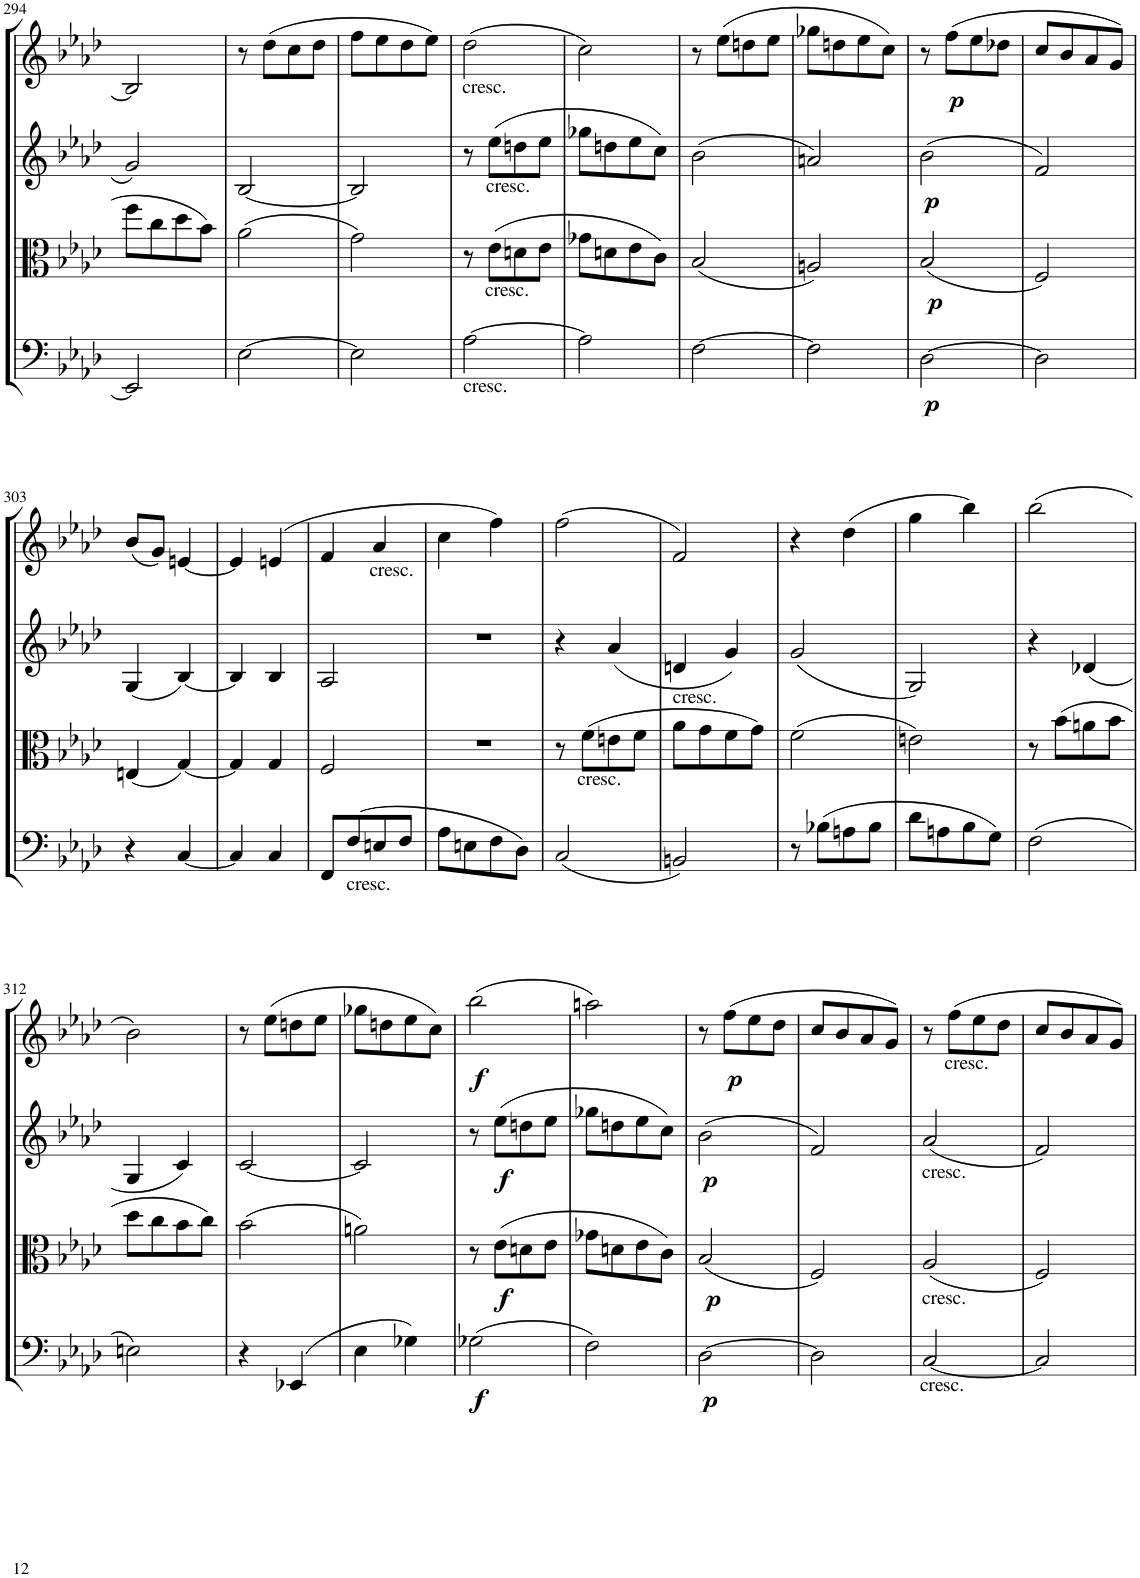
**kern	**dynam	**kern	**dynam	**kern	**dynam	**kern	**dynam
*part4	*part4	*part3	*part3	*part2	*part2	*part1	*part1
*staff4	*staff4	*staff3	*staff3	*staff2	*staff2	*staff1	*staff1
*I"Violoncello	*	*I"Viola	*	*I"Violino II	*	*I"Violino I	*
*I'Vc	*	*I'Vla	*	*I'Vln	*	*I'Vln	*
!!LO:PB:g=z
*clefF4	*	*clefC3	*	*clefG2	*	*clefG2	*
*k[b-e-a-d-]	*	*k[b-e-a-d-]	*	*k[b-e-a-d-]	*	*k[b-e-a-d-]	*
*M2/4	*	*M2/4	*	*M2/4	*	*M2/4	*
=294	=294	=294	=294	=294	=294	=294	=294
2EE-/]	.	8ff\L	.	2g/	.	2B-/]	.
.	.	8cc\	.	.	.	.	.
.	.	8dd-\	.	.	.	.	.
.	.	8b-\J	.	.	.	.	.
=295	=295	=295	=295	=295	=295	=295	=295
[2E-\	.	(2a-\	.	[2B-/	.	8r	.
.	.	.	.	.	.	(8dd-\L	.
.	.	.	.	.	.	8cc\	.
.	.	.	.	.	.	8dd-\J	.
=296	=296	=296	=296	=296	=296	=296	=296
2E-\]	.	2g\)	.	2B-/]	.	8ff\L	.
.	.	.	.	.	.	8ee-\	.
.	.	.	.	.	.	8dd-\	.
.	.	.	.	.	.	8ee-\J)	.
=297	=297	=297	=297	=297	=297	=297	=297
!	!	!	!	!	!	!LO:TX:b:t=cresc.	!
!LO:TX:b:t=cresc.	!	!	!	!	!	!	!
[2A-\	.	8r	.	8r	.	(2dd-\	.
!	!	!	!	!LO:TX:b:t=cresc.	!	!	!
!	!	!LO:TX:b:t=cresc.	!	!	!	!	!
.	.	(8e-\L	.	(8ee-\L	.	.	.
.	.	8dn\	.	8ddn\	.	.	.
.	.	8e-\J	.	8ee-\J	.	.	.
=298	=298	=298	=298	=298	=298	=298	=298
2A-\]	.	8g-X\L	.	8gg-X\L	.	2cc\)	.
.	.	8dn\	.	8ddn\	.	.	.
.	.	8e-\	.	8ee-\	.	.	.
.	.	8c\J)	.	8cc\J)	.	.	.
=299	=299	=299	=299	=299	=299	=299	=299
[2F\	.	(2B-/	.	(2b-\	.	8r	.
.	.	.	.	.	.	(8ee-\L	.
.	.	.	.	.	.	8ddn\	.
.	.	.	.	.	.	8ee-\J	.
=300	=300	=300	=300	=300	=300	=300	=300
2F\]	.	2An/)	.	2an/)	.	8gg-X\L	.
.	.	.	.	.	.	8ddn\	.
.	.	.	.	.	.	8ee-\	.
.	.	.	.	.	.	8cc\J)	.
=301	=301	=301	=301	=301	=301	=301	=301
!	!LO:DY:b	!	!LO:DY:b	!	!LO:DY:b	!	!
[2D-\	p	(2B-/	p	(2b-\	p	8r	.
!	!	!	!	!	!	!	!LO:DY:b
.	.	.	.	.	.	(8ff\L	p
.	.	.	.	.	.	8ee-\	.
.	.	.	.	.	.	8dd-X\J	.
=302	=302	=302	=302	=302	=302	=302	=302
2D-\]	.	2F/)	.	2f/)	.	8cc/L	.
.	.	.	.	.	.	8b-/	.
.	.	.	.	.	.	8a-/	.
.	.	.	.	.	.	8g/J)	.
!!LO:LB:g=z
=303	=303	=303	=303	=303	=303	=303	=303
4r	.	(4En/	.	(4G/	.	(8b-/L	.
.	.	.	.	.	.	8g/J)	.
[4C/	.	[4G/)	.	[4B-/)	.	[4en/	.
=304	=304	=304	=304	=304	=304	=304	=304
4C/]	.	4G/]	.	4B-/]	.	4e/]	.
4C/	.	4G/	.	4B-/	.	(4en/	.
=305	=305	=305	=305	=305	=305	=305	=305
8FF/L	.	2F/	.	2A-/	.	4f/	.
!LO:TX:b:t=cresc.	!	!	!	!	!	!	!
(8F/	.	.	.	.	.	.	.
!	!	!	!	!	!	!LO:TX:b:t=cresc.	!
8En/	.	.	.	.	.	4a-/	.
8F/J	.	.	.	.	.	.	.
=306	=306	=306	=306	=306	=306	=306	=306
8A-\L	.	2r	.	2r	.	4cc\	.
8En\	.	.	.	.	.	.	.
8F\	.	.	.	.	.	4ff\)	.
8D-\J)	.	.	.	.	.	.	.
=307	=307	=307	=307	=307	=307	=307	=307
(2C/	.	8r	.	4r	.	(2ff\	.
!	!	!LO:TX:b:t=cresc.	!	!	!	!	!
.	.	(8f\L	.	.	.	.	.
.	.	8en\	.	(4a-/	.	.	.
.	.	8f\J	.	.	.	.	.
=308	=308	=308	=308	=308	=308	=308	=308
!	!	!	!	!LO:TX:b:t=cresc.	!	!	!
2BBn/)	.	8a-\L	.	4dn/	.	2f/)	.
.	.	8g\	.	.	.	.	.
.	.	8f\	.	4g/)	.	.	.
.	.	8g\J)	.	.	.	.	.
=309	=309	=309	=309	=309	=309	=309	=309
8r	.	(2f\	.	(2g/	.	4r	.
(8B-X\L	.	.	.	.	.	.	.
8An\	.	.	.	.	.	(4dd-\	.
8B-\J	.	.	.	.	.	.	.
=310	=310	=310	=310	=310	=310	=310	=310
8d-\L	.	2en\)	.	2G/)	.	4gg\	.
8An\	.	.	.	.	.	.	.
8B-\	.	.	.	.	.	4bb-\)	.
8G\J)	.	.	.	.	.	.	.
=311	=311	=311	=311	=311	=311	=311	=311
(2F\	.	8r	.	4r	.	(2bb-\	.
.	.	(8b-\L	.	.	.	.	.
.	.	8an\	.	(4d-X/	.	.	.
.	.	8b-\J	.	.	.	.	.
!!LO:LB:g=z
=312	=312	=312	=312	=312	=312	=312	=312
2En\)	.	8dd-\L	.	4G/	.	2b-\)	.
.	.	8cc\	.	.	.	.	.
.	.	8b-\	.	4c/)	.	.	.
.	.	8cc\J)	.	.	.	.	.
=313	=313	=313	=313	=313	=313	=313	=313
4r	.	(2b-\	.	[2c/	.	8r	.
.	.	.	.	.	.	(8ee-\L	.
(4EE-X/	.	.	.	.	.	8ddn\	.
.	.	.	.	.	.	8ee-\J	.
=314	=314	=314	=314	=314	=314	=314	=314
4E-\	.	2an\)	.	2c/]	.	8gg-X\L	.
.	.	.	.	.	.	8ddn\	.
4G-X\)	.	.	.	.	.	8ee-\	.
.	.	.	.	.	.	8cc\J)	.
=315	=315	=315	=315	=315	=315	=315	=315
!	!LO:DY:b	!	!	!	!	!	!LO:DY:b
(2G-X\	f	8r	.	8r	.	(2bb-\	f
!	!	!	!LO:DY:b	!	!LO:DY:b	!	!
.	.	(8e-\L	f	(8ee-\L	f	.	.
.	.	8dn\	.	8ddn\	.	.	.
.	.	8e-\J	.	8ee-\J	.	.	.
=316	=316	=316	=316	=316	=316	=316	=316
2F\)	.	8g-X\L	.	8gg-X\L	.	2aan\)	.
.	.	8dn\	.	8ddn\	.	.	.
.	.	8e-\	.	8ee-\	.	.	.
.	.	8c\J)	.	8cc\J)	.	.	.
=317	=317	=317	=317	=317	=317	=317	=317
!	!LO:DY:b	!	!LO:DY:b	!	!LO:DY:b	!	!
[2D-\	p	(2B-/	p	(2b-\	p	8r	.
!	!	!	!	!	!	!	!LO:DY:b
.	.	.	.	.	.	(8ff\L	p
.	.	.	.	.	.	8ee-\	.
.	.	.	.	.	.	8dd-\J	.
=318	=318	=318	=318	=318	=318	=318	=318
2D-\]	.	2F/)	.	2f/)	.	8cc/L	.
.	.	.	.	.	.	8b-/	.
.	.	.	.	.	.	8a-/	.
.	.	.	.	.	.	8g/J)	.
=319	=319	=319	=319	=319	=319	=319	=319
!	!	!	!	!LO:TX:b:t=cresc.	!	!	!
!	!	!LO:TX:b:t=cresc.	!	!	!	!	!
!LO:TX:b:t=cresc.	!	!	!	!	!	!	!
[2C/	.	(2A-/	.	(2a-/	.	8r	.
!	!	!	!	!	!	!LO:TX:b:t=cresc.	!
.	.	.	.	.	.	(8ff\L	.
.	.	.	.	.	.	8ee-\	.
.	.	.	.	.	.	8dd-\J	.
=320	=320	=320	=320	=320	=320	=320	=320
2C/]	.	2F/)	.	2f/)	.	8cc/L	.
.	.	.	.	.	.	8b-/	.
.	.	.	.	.	.	8a-/	.
.	.	.	.	.	.	8g/J)	.
=	=	=	=	=	=	=	=
*-	*-	*-	*-	*-	*-	*-	*-
